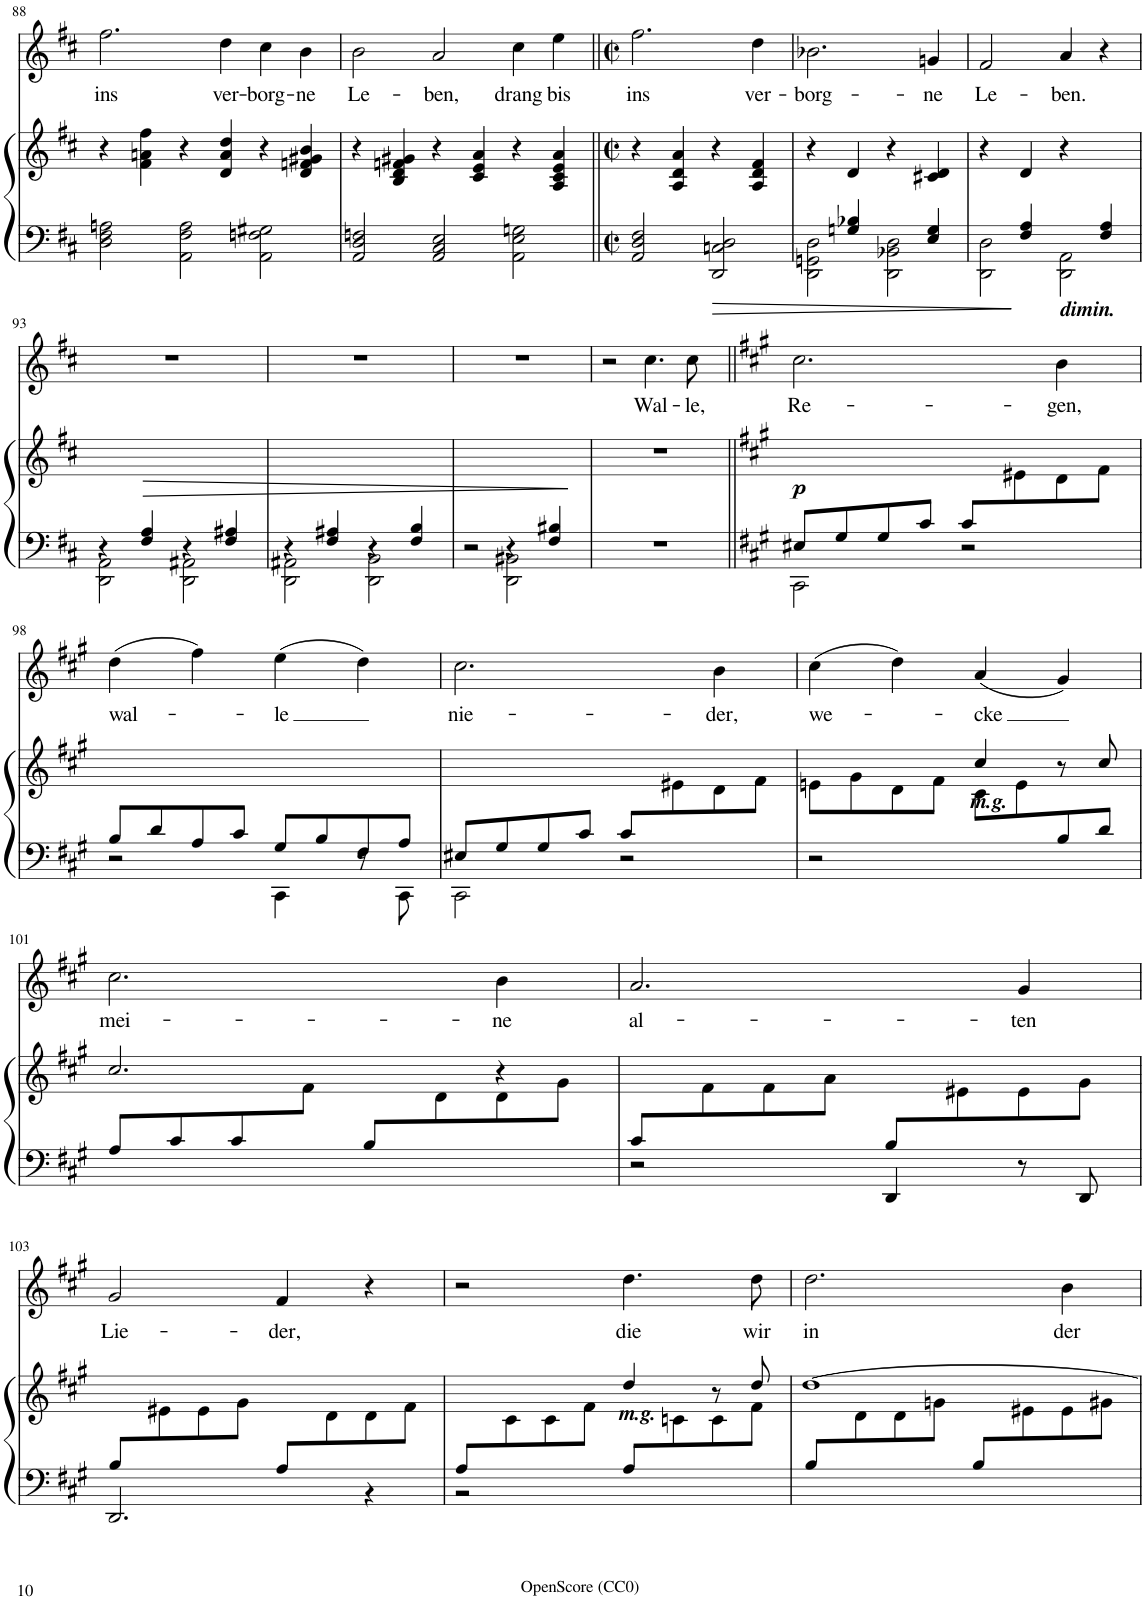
**kern	**kern	**dynam	**kern	**text
*part2	*part2	*part2	*part1	*part1
*staff3	*staff2	*staff2/3	*staff1	*staff1
*I"Pianoforte	*	*	*I"Singstimme Voice	*
*I'Pno	*	*	*	*
!!LO:PB:g=z
*clefF4	*clefG2	*	*clefG2	*
*k[f#c#]	*k[f#c#]	*	*k[f#c#]	*
*M3/2	*M3/2	*	*M3/2	*
=88	=88	=88	=88	=88
!	!	!	!	!LO:LY:b
2D\ 2F#\ 2An\	4r	.	2.ff#\	ins
.	4f#\ 4an\ 4ff#\	.	.	.
2AA\ 2F#\ 2A\	4r	.	.	.
!	!	!	!	!LO:LY:b
.	4d/ 4a/ 4dd/	.	4dd\	ver-
!	!	!	!	!LO:LY:b
2AA\ 2Fn\ 2G#X\	4r	.	4cc#\	-borg-
!	!	!	!	!LO:LY:b
.	4d/ 4fn/ 4g#X/ 4b/	.	4b\	-ne
=89	=89	=89	=89	=89
!	!	!	!	!LO:LY:b
2AA/ 2D/ 2Fn/	4r	.	2b\	Le-
.	4B/ 4d/ 4fn/ 4g#X/	.	.	.
!	!	!	!	!LO:LY:b
2AA/ 2C#/ 2E/	4r	.	2a/	-ben,
.	4c#/ 4e/ 4a/	.	.	.
!	!	!	!	!LO:LY:b
2AA\ 2E\ 2Gn\	4r	.	4cc#\	drang
!	!	!	!	!LO:LY:b
.	4A/ 4c#/ 4e/ 4a/	.	4ee\	bis
=90||	=90||	=90||	=90||	=90||
*M2/2	*M2/2	*	*M2/2	*
*met(c|)	*met(c|)	*	*met(c|)	*
!	!	!	!	!LO:LY:b
2AA/ 2D/ 2F#/	4r	.	2.ff#\	ins
.	4A/ 4d/ 4a/	.	.	.
2DD/ 2Cn/ 2D/	4r	.	.	.
!	!	!	!	!LO:LY:b
.	4A/ 4d/ 4f#/	.	4dd\	ver-
=91	=91	=91	=91	=91
*^	*	*	*	*
!	!	!	!	!	!LO:LY:b
4ryy	2DD\ 2GGn\ 2D\	4r	.	2.b-X\	-borg-
4Gn/ 4B-X/	.	4d/	.	.	.
4ryy	2DD\ 2BB-X\ 2D\	4r	.	.	.
!	!	!	!	!	!LO:LY:b
4E/ 4G/	.	4c#X/ 4d/	.	4gn/	-ne
=92	=92	=92	=92	=92	=92
!	!	!	!	!	!LO:LY:b
4ryy	2DD\ 2D\	4r	.	2f#/	Le-
4F#/ 4A/	.	4d/	.	.	.
!LO:TX:b:Bi:t=dimin.	!	!	!	!	!
!	!	!	!	!	!LO:LY:b
4ryy	2DD\ 2AA\	4r	.	4a/	-ben.
4F#/ 4A/	.	4ryy	.	4r	.
!!LO:LB:g=z
=93	=93	=93	=93	=93	=93
4ryy	2DD\ 2AA\	4r	.	1r	.
!	!	!	!LO:HP:b=2	!	!
4F#/ 4A/	.	4ryy	>	.	.
4ryy	2DD\ 2AA#X\	4r	.	.	.
4F#/ 4A#X/	.	4ryy	.	.	.
=94	=94	=94	=94	=94	=94
4ryy	2DD\ 2AA#X\	4r	.	1r	.
4F#/ 4A#X/	.	4ryy	.	.	.
4ryy	2DD\ 2BB\	4r	.	.	.
4F#/ 4B/	.	4ryy	.	.	.
=95	=95	=95	=95	=95	=95
2.ryy	2r	2r	.	1r	.
.	2DD\ 2BB#X\	4r	.	.	.
4F#/ 4B#X/	.	4ryy	]	.	.
*v	*v	*	*	*	*
=96	=96	=96	=96	=96
1r	1r	.	2r	.
!	!	!	!	!LO:LY:b
.	.	.	4.cc#\	Wal-
!	!	!	!	!LO:LY:b
.	.	.	8cc#\	-le,
=97||	=97||	=97||	=97||	=97||
*k[f#c#g#]	*k[f#c#g#]	*	*k[f#c#g#]	*
*^	*	*	*	*
!	!	!	!LO:DY:b	!	!LO:LY:b
8E#X/L	2CC#\	8ryy	p	2.cc#\	Re-
8G#/	.	.	.	.	.
8G#/	.	.	.	.	.
8c#/J	.	.	.	.	.
8c#/L	2r	.	.	.	.
4.ryy	.	8e#X\	.	.	.
!	!	!	!	!	!LO:LY:b
.	.	8d\	.	4b\	-gen,
.	.	8f#\J	.	.	.
!!LO:LB:g=z
=98	=98	=98	=98	=98	=98
!	!	!	!	!	!LO:LY:b
8B/L	2r	1ryy	.	(4dd\	wal-
8d/	.	.	.	.	.
8A/	.	.	.	4ff#\)	.
8c#/J	.	.	.	.	.
!	!	!	!	!	!LO:LY:b
8G#/L	4CC#\	.	.	(4ee\	-le
8B/	.	.	.	.	.
8F#/	8r	.	.	4dd\)	.
8A/J	8CC#\	.	.	.	.
=99	=99	=99	=99	=99	=99
!	!	!	!	!	!LO:LY:b
8E#X/L	2CC#\	8ryy	.	2.cc#\	nie-
8G#/	.	.	.	.	.
8G#/	.	.	.	.	.
8c#/J	.	.	.	.	.
8c#/L	2r	.	.	.	.
4.ryy	.	8e#X\	.	.	.
!	!	!	!	!	!LO:LY:b
.	.	8d\	.	4b\	-der,
.	.	8f#\J	.	.	.
*v	*v	*	*	*	*
=100	=100	=100	=100	=100
*	*^	*	*	*
!	!	!	!	!	!LO:LY:b
2r	8en\L	2ryy	.	(4cc#\	we-
.	8g#\	.	.	.	.
.	8d\	.	.	4dd\)	.
.	8f#\J	.	.	.	.
!	!LO:TX:b:Bi:t=m.g.	!	!	!	!
!	!	!	!	!	!LO:LY:b
4ryy	4cc#/	8c#\L	.	(4a/	-cke
.	.	8e\	.	.	.
8B/	8r	4ryy	.	4g#/)	.
8d/J	8cc#/	.	.	.	.
!!LO:LB:g=z
=101	=101	=101	=101	=101	=101
!	!	!	!	!	!LO:LY:b
8A/L	2.cc#/	4.ryy	.	2.cc#\	mei-
8c#/	.	.	.	.	.
8c#/	.	.	.	.	.
8ryy	.	8f#\J	.	.	.
8B/L	.	8ryy	.	.	.
4.ryy	.	8d\	.	.	.
!	!	!	!	!	!LO:LY:b
.	4r	8d\	.	4b\	-ne
.	.	8g#\J	.	.	.
=102	=102	=102	=102	=102	=102
*^	*	*	*	*	*
!	!	!	!	!	!	!LO:LY:b
*	*	*v	*v	*	*	*
8c#/L	2r	8ryy	.	2.a/	al-
4.ryy	.	8f#\	.	.	.
.	.	8f#\	.	.	.
.	.	8a\J	.	.	.
8B/L	4DD/	8ryy	.	.	.
4.ryy	.	8e#X\	.	.	.
!	!	!	!	!	!LO:LY:b
.	8r	8e#\	.	4g#/	-ten
.	8DD/	8g#\J	.	.	.
!!LO:LB:g=z
=103	=103	=103	=103	=103	=103
*	*	*^	*	*	*
!	!	!	!	!	!	!LO:LY:b
8B/L	2.DD/	1ryy	8ryy	.	2g#/	Lie-
4.ryy	.	.	8e#X\	.	.	.
.	.	.	8e#\	.	.	.
.	.	.	8g#\J	.	.	.
!	!	!	!	!	!	!LO:LY:b
8A/L	.	.	8ryy	.	4f#/	-der,
4.ryy	.	.	8d\	.	.	.
.	4r	.	8d\	.	4r	.
.	.	.	8f#\J	.	.	.
=104	=104	=104	=104	=104	=104	=104
8A/L	2r	2ryy	8ryy	.	2r	.
4.ryy	.	.	8c#\	.	.	.
.	.	.	8c#\	.	.	.
.	.	.	8f#\J	.	.	.
!	!	!LO:TX:b:Bi:t=m.g.	!	!	!	!
!	!	!	!	!	!	!LO:LY:b
8A/L	4.ryy	4dd/	8ryy	.	4.dd\	die
4.ryy	.	.	8cn\	.	.	.
.	.	8r	8c\	.	.	.
!	!	!	!	!	!	!LO:LY:b
.	8ryy	8dd/	8f#\J	.	8dd\	wir
=105	=105	=105	=105	=105	=105	=105
!	!	!	!	!	!	!LO:LY:b
*v	*v	*	*	*	*	*
8B/L	[1dd	8ryy	.	2.dd\	in
4.ryy	.	8d\	.	.	.
.	.	8d\	.	.	.
.	.	8gn\J	.	.	.
8B/L	.	8ryy	.	.	.
4.ryy	.	8e#X\	.	.	.
!	!	!	!	!	!LO:LY:b
.	.	8e#\	.	4b\	der
.	.	8g#X\J	.	.	.
*	*v	*v	*	*	*
=	=	=	=	=
*-	*-	*-	*-	*-
